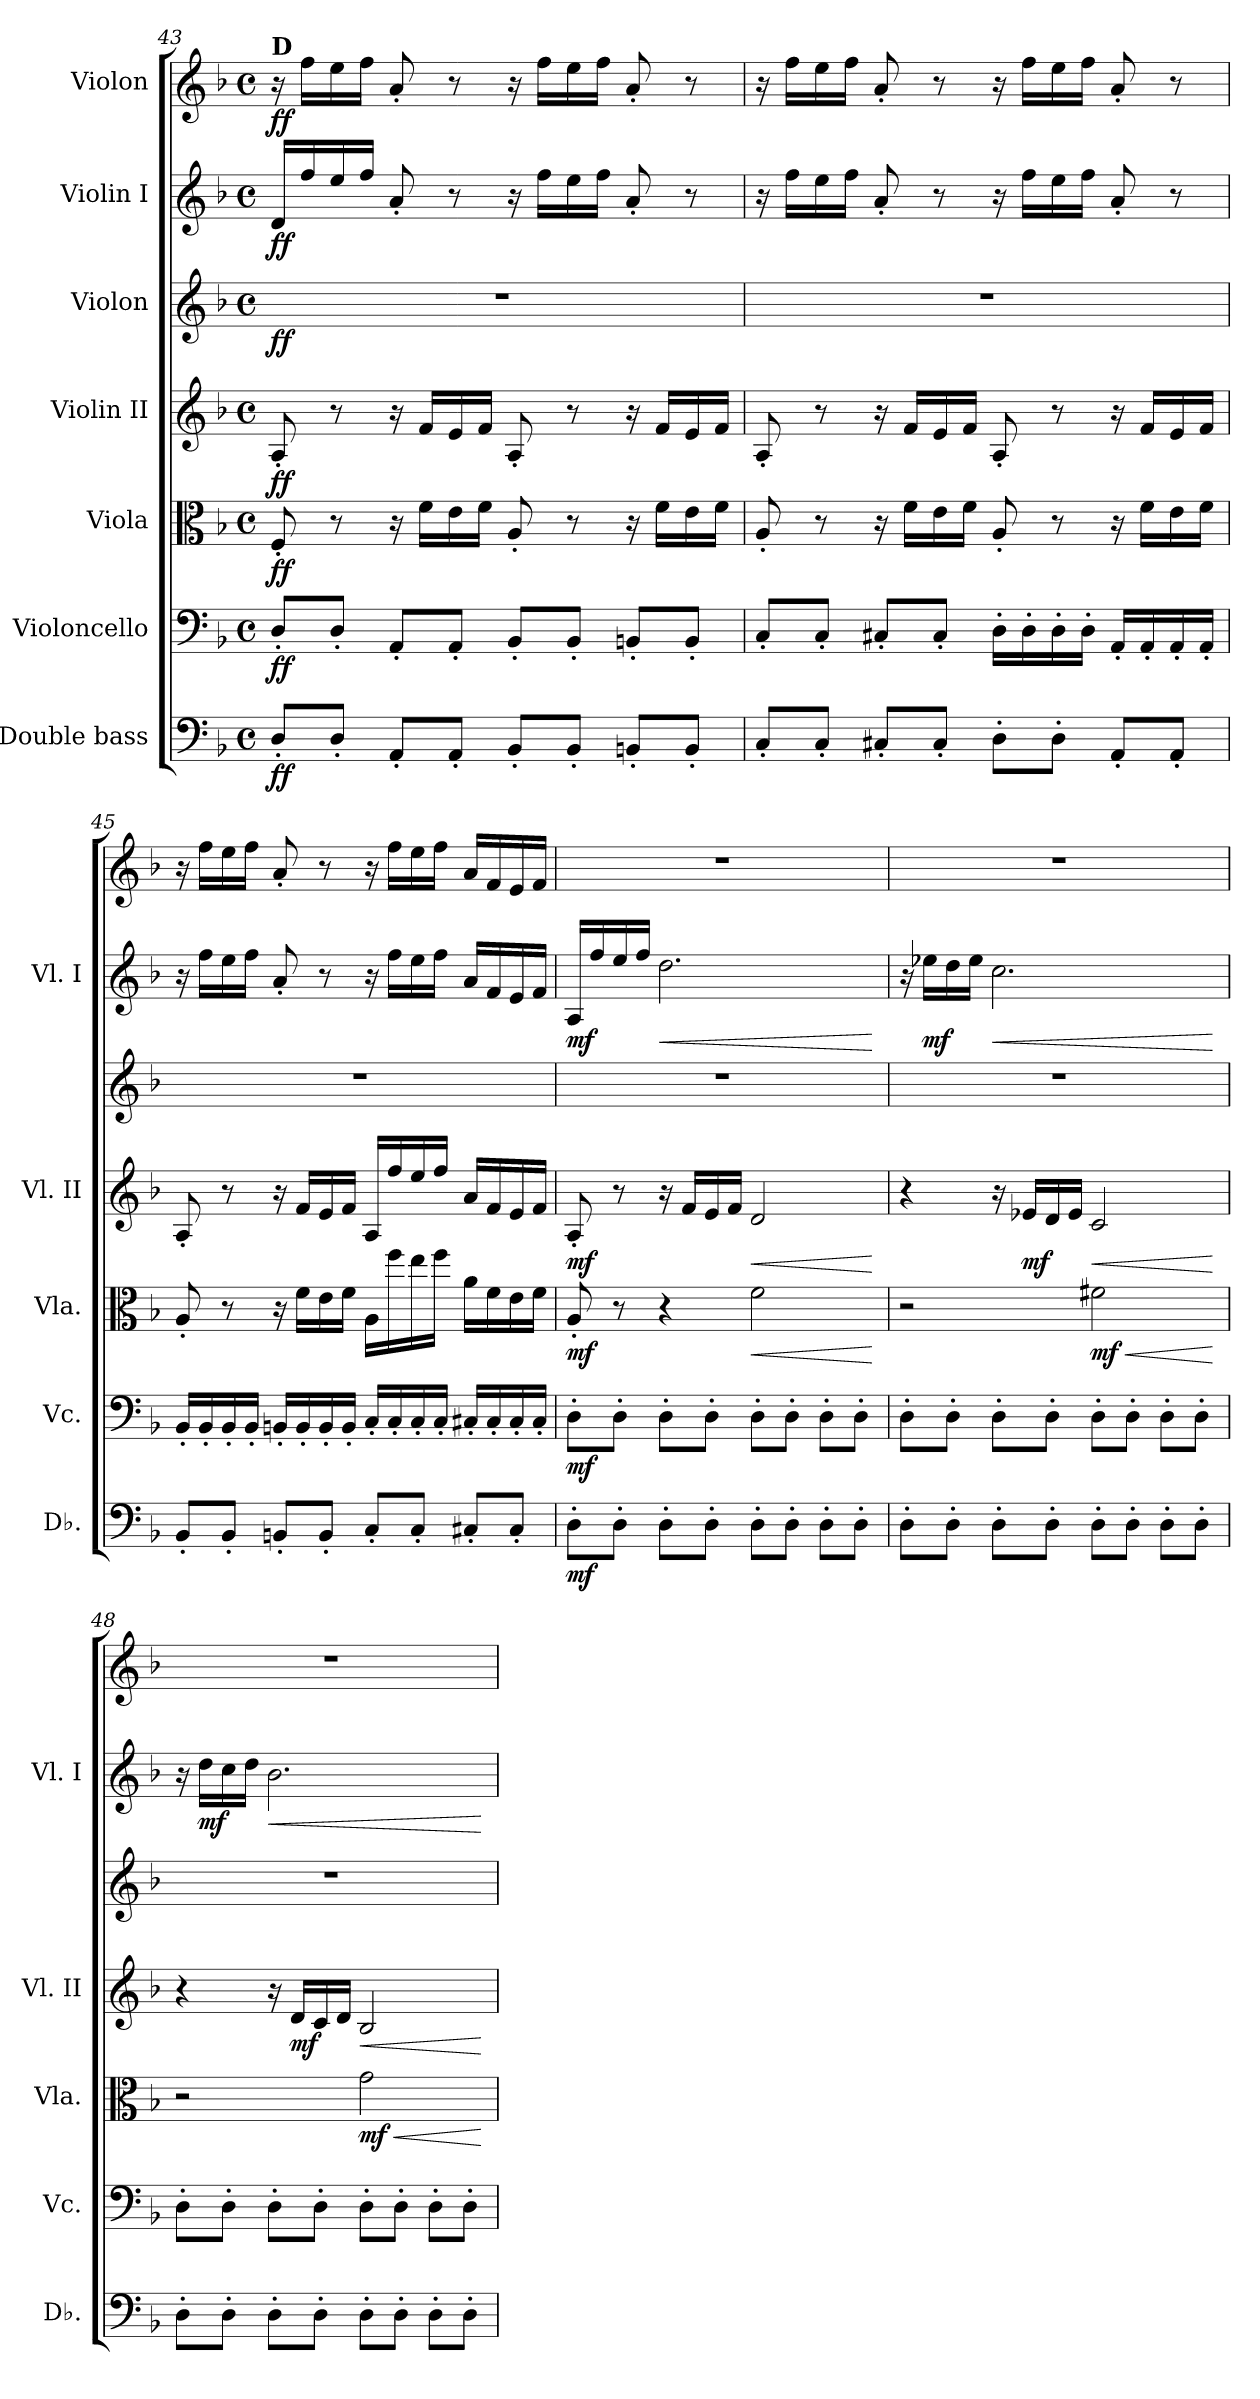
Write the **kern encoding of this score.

**kern	**dynam	**kern	**dynam	**kern	**dynam	**kern	**dynam	**kern	**dynam	**kern	**dynam	**kern	**dynam
*part7	*part7	*part6	*part6	*part5	*part5	*part4	*part4	*part3	*part3	*part2	*part2	*part1	*part1
*staff7	*staff7	*staff6	*staff6	*staff5	*staff5	*staff4	*staff4	*staff3	*staff3	*staff2	*staff2	*staff1	*staff1
*I"Double bass	*	*I"Violoncello	*	*I"Viola	*	*I"Violin II	*	*I"Violon	*	*I"Violin I	*	*I"Violon	*
*I'Db.	*	*I'Vc.	*	*I'Vla.	*	*I'Vl. II	*	*	*	*I'Vl. I	*	*	*
!!LO:LB:g=z
*clefF4	*	*clefF4	*	*clefC3	*	*clefG2	*	*clefG2	*	*clefG2	*	*clefG2	*
*ITrd7c12	*	*	*	*	*	*	*	*	*	*	*	*	*
*k[b-]	*	*k[b-]	*	*k[b-]	*	*k[b-]	*	*k[b-]	*	*k[b-]	*	*k[b-]	*
*M4/4	*	*M4/4	*	*M4/4	*	*M4/4	*	*M4/4	*	*M4/4	*	*M4/4	*
*met(c)	*	*met(c)	*	*met(c)	*	*met(c)	*	*met(c)	*	*met(c)	*	*met(c)	*
=43	=43	=43	=43	=43	=43	=43	=43	=43	=43	=43	=43	=43	=43
!	!	!	!	!	!	!	!	!	!	!	!	!LO:TX:a:B:t=D	!
!	!LO:DY:b	!	!LO:DY:b	!	!LO:DY:b	!	!LO:DY:b	!	!LO:DY:b	!	!LO:DY:b	!	!LO:DY:b
8DD'/L	ff	8D'/L	ff	8F'/	ff	8A'/	ff	1r	ff	16d/LL	ff	16r	ff
.	.	.	.	.	.	.	.	.	.	16ff/	.	16ff\LL	.
8DD'/J	.	8D'/J	.	8r	.	8r	.	.	.	16ee/	.	16ee\	.
.	.	.	.	.	.	.	.	.	.	16ff/JJ	.	16ff\JJ	.
8AAA'/L	.	8AA'/L	.	16r	.	16r	.	.	.	8a'/	.	8a'/	.
.	.	.	.	16f\LL	.	16f/LL	.	.	.	.	.	.	.
8AAA'/J	.	8AA'/J	.	16e\	.	16e/	.	.	.	8r	.	8r	.
.	.	.	.	16f\JJ	.	16f/JJ	.	.	.	.	.	.	.
8BBB-'/L	.	8BB-'/L	.	8A'/	.	8A'/	.	.	.	16r	.	16r	.
.	.	.	.	.	.	.	.	.	.	16ff\LL	.	16ff\LL	.
8BBB-'/J	.	8BB-'/J	.	8r	.	8r	.	.	.	16ee\	.	16ee\	.
.	.	.	.	.	.	.	.	.	.	16ff\JJ	.	16ff\JJ	.
8BBBn'/L	.	8BBn'/L	.	16r	.	16r	.	.	.	8a'/	.	8a'/	.
.	.	.	.	16f\LL	.	16f/LL	.	.	.	.	.	.	.
8BBB'/J	.	8BB'/J	.	16e\	.	16e/	.	.	.	8r	.	8r	.
.	.	.	.	16f\JJ	.	16f/JJ	.	.	.	.	.	.	.
=44	=44	=44	=44	=44	=44	=44	=44	=44	=44	=44	=44	=44	=44
8CC'/L	.	8C'/L	.	8A'/	.	8A'/	.	1r	.	16r	.	16r	.
.	.	.	.	.	.	.	.	.	.	16ff\LL	.	16ff\LL	.
8CC'/J	.	8C'/J	.	8r	.	8r	.	.	.	16ee\	.	16ee\	.
.	.	.	.	.	.	.	.	.	.	16ff\JJ	.	16ff\JJ	.
8CC#X'/L	.	8C#X'/L	.	16r	.	16r	.	.	.	8a'/	.	8a'/	.
.	.	.	.	16f\LL	.	16f/LL	.	.	.	.	.	.	.
8CC#'/J	.	8C#'/J	.	16e\	.	16e/	.	.	.	8r	.	8r	.
.	.	.	.	16f\JJ	.	16f/JJ	.	.	.	.	.	.	.
8DD'\L	.	16D'\LL	.	8A'/	.	8A'/	.	.	.	16r	.	16r	.
.	.	16D'\	.	.	.	.	.	.	.	16ff\LL	.	16ff\LL	.
8DD'\J	.	16D'\	.	8r	.	8r	.	.	.	16ee\	.	16ee\	.
.	.	16D'\JJ	.	.	.	.	.	.	.	16ff\JJ	.	16ff\JJ	.
8AAA'/L	.	16AA'/LL	.	16r	.	16r	.	.	.	8a'/	.	8a'/	.
.	.	16AA'/	.	16f\LL	.	16f/LL	.	.	.	.	.	.	.
8AAA'/J	.	16AA'/	.	16e\	.	16e/	.	.	.	8r	.	8r	.
.	.	16AA'/JJ	.	16f\JJ	.	16f/JJ	.	.	.	.	.	.	.
=45	=45	=45	=45	=45	=45	=45	=45	=45	=45	=45	=45	=45	=45
8BBB-'/L	.	16BB-'/LL	.	8A'/	.	8A'/	.	1r	.	16r	.	16r	.
.	.	16BB-'/	.	.	.	.	.	.	.	16ff\LL	.	16ff\LL	.
8BBB-'/J	.	16BB-'/	.	8r	.	8r	.	.	.	16ee\	.	16ee\	.
.	.	16BB-'/JJ	.	.	.	.	.	.	.	16ff\JJ	.	16ff\JJ	.
8BBBn'/L	.	16BBn'/LL	.	16r	.	16r	.	.	.	8a'/	.	8a'/	.
.	.	16BB'/	.	16f\LL	.	16f/LL	.	.	.	.	.	.	.
8BBB'/J	.	16BB'/	.	16e\	.	16e/	.	.	.	8r	.	8r	.
.	.	16BB'/JJ	.	16f\JJ	.	16f/JJ	.	.	.	.	.	.	.
8CC'/L	.	16C'/LL	.	16A\LL	.	16A/LL	.	.	.	16r	.	16r	.
.	.	16C'/	.	16ff\	.	16ff/	.	.	.	16ff\LL	.	16ff\LL	.
8CC'/J	.	16C'/	.	16ee\	.	16ee/	.	.	.	16ee\	.	16ee\	.
.	.	16C'/JJ	.	16ff\JJ	.	16ff/JJ	.	.	.	16ff\JJ	.	16ff\JJ	.
8CC#X'/L	.	16C#X'/LL	.	16a\LL	.	16a/LL	.	.	.	16a/LL	.	16a/LL	.
.	.	16C#'/	.	16f\	.	16f/	.	.	.	16f/	.	16f/	.
8CC#'/J	.	16C#'/	.	16e\	.	16e/	.	.	.	16e/	.	16e/	.
.	.	16C#'/JJ	.	16f\JJ	.	16f/JJ	.	.	.	16f/JJ	.	16f/JJ	.
!!LO:LB:g=z
=46	=46	=46	=46	=46	=46	=46	=46	=46	=46	=46	=46	=46	=46
!	!LO:DY:b	!	!LO:DY:b	!	!LO:DY:b	!	!LO:DY:b	!	!	!	!LO:DY:b	!	!
8DD'\L	mf	8D'\L	mf	8A'/	mf	8A'/	mf	1r	.	16A/LL	mf	1r	.
.	.	.	.	.	.	.	.	.	.	16ff/	.	.	.
8DD'\J	.	8D'\J	.	8r	.	8r	.	.	.	16ee/	.	.	.
.	.	.	.	.	.	.	.	.	.	16ff/JJ	.	.	.
!	!	!	!	!	!	!	!	!	!	!	!LO:HP:b	!	!
8DD'\L	.	8D'\L	.	4r	.	16r	.	.	.	2.dd\	<	.	.
.	.	.	.	.	.	16f/LL	.	.	.	.	.	.	.
8DD'\J	.	8D'\J	.	.	.	16e/	.	.	.	.	.	.	.
.	.	.	.	.	.	16f/JJ	.	.	.	.	.	.	.
!	!	!	!	!	!LO:HP:b	!	!LO:HP:b	!	!	!	!	!	!
8DD'\L	.	8D'\L	.	2f\	<	2d/	<	.	.	.	.	.	.
8DD'\J	.	8D'\J	.	.	.	.	.	.	.	.	.	.	.
8DD'\L	.	8D'\L	.	.	.	.	.	.	.	.	.	.	.
8DD'\J	.	8D'\J	.	.	.	.	.	.	.	.	.	.	.
.	.	.	.	.	[	.	[	.	.	.	[	.	.
=47	=47	=47	=47	=47	=47	=47	=47	=47	=47	=47	=47	=47	=47
8DD'\L	.	8D'\L	.	2r	.	4r	.	1r	.	16r	.	1r	.
!	!	!	!	!	!	!	!	!	!	!	!LO:DY:b	!	!
.	.	.	.	.	.	.	.	.	.	16ee-X\LL	mf	.	.
8DD'\J	.	8D'\J	.	.	.	.	.	.	.	16dd\	.	.	.
.	.	.	.	.	.	.	.	.	.	16ee-\JJ	.	.	.
!	!	!	!	!	!	!	!	!	!	!	!LO:HP:b	!	!
8DD'\L	.	8D'\L	.	.	.	16r	.	.	.	2.cc\	<	.	.
!	!	!	!	!	!	!	!LO:DY:b	!	!	!	!	!	!
.	.	.	.	.	.	16e-X/LL	mf	.	.	.	.	.	.
8DD'\J	.	8D'\J	.	.	.	16d/	.	.	.	.	.	.	.
.	.	.	.	.	.	16e-/JJ	.	.	.	.	.	.	.
!	!	!	!	!	!LO:HP:b	!	!LO:HP:b	!	!	!	!	!	!
!	!	!	!	!	!LO:DY:n=1:b	!	!	!	!	!	!	!	!
8DD'\L	.	8D'\L	.	2f#X\	< mf	2c/	<	.	.	.	.	.	.
8DD'\J	.	8D'\J	.	.	.	.	.	.	.	.	.	.	.
8DD'\L	.	8D'\L	.	.	.	.	.	.	.	.	.	.	.
8DD'\J	.	8D'\J	.	.	.	.	.	.	.	.	.	.	.
.	.	.	.	.	[	.	[	.	.	.	[	.	.
=48	=48	=48	=48	=48	=48	=48	=48	=48	=48	=48	=48	=48	=48
8DD'\L	.	8D'\L	.	2r	.	4r	.	1r	.	16r	.	1r	.
!	!	!	!	!	!	!	!	!	!	!	!LO:DY:b	!	!
.	.	.	.	.	.	.	.	.	.	16dd\LL	mf	.	.
8DD'\J	.	8D'\J	.	.	.	.	.	.	.	16cc\	.	.	.
.	.	.	.	.	.	.	.	.	.	16dd\JJ	.	.	.
!	!	!	!	!	!	!	!	!	!	!	!LO:HP:b	!	!
8DD'\L	.	8D'\L	.	.	.	16r	.	.	.	2.b-\	<	.	.
!	!	!	!	!	!	!	!LO:DY:b	!	!	!	!	!	!
.	.	.	.	.	.	16d/LL	mf	.	.	.	.	.	.
8DD'\J	.	8D'\J	.	.	.	16c/	.	.	.	.	.	.	.
.	.	.	.	.	.	16d/JJ	.	.	.	.	.	.	.
!	!	!	!	!	!LO:HP:b	!	!LO:HP:b	!	!	!	!	!	!
!	!	!	!	!	!LO:DY:n=1:b	!	!	!	!	!	!	!	!
8DD'\L	.	8D'\L	.	2g\	< mf	2B-/	<	.	.	.	.	.	.
8DD'\J	.	8D'\J	.	.	.	.	.	.	.	.	.	.	.
8DD'\L	.	8D'\L	.	.	.	.	.	.	.	.	.	.	.
8DD'\J	.	8D'\J	.	.	.	.	.	.	.	.	.	.	.
.	.	.	.	.	[	.	[	.	.	.	[	.	.
=	=	=	=	=	=	=	=	=	=	=	=	=	=
*-	*-	*-	*-	*-	*-	*-	*-	*-	*-	*-	*-	*-	*-
